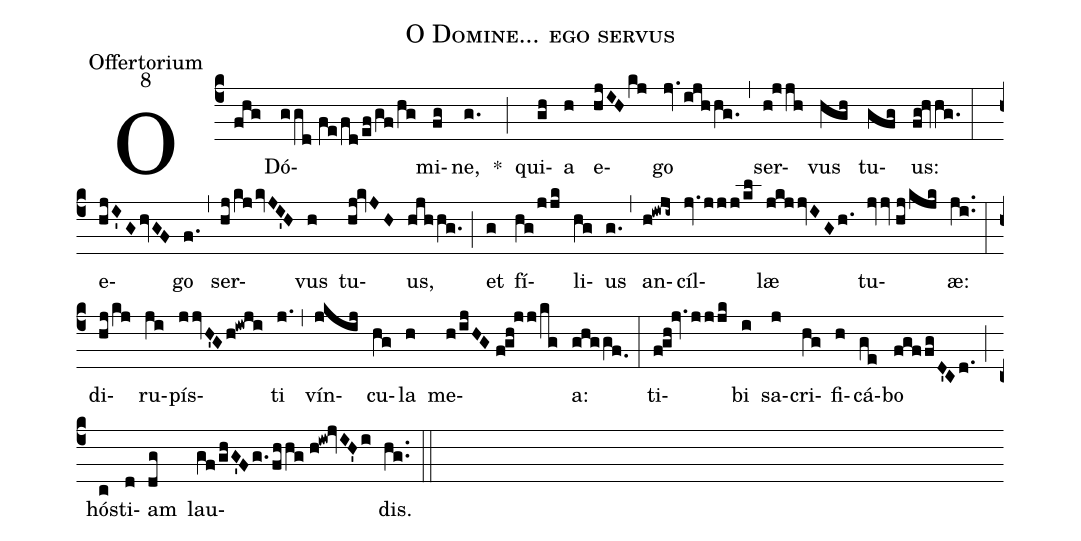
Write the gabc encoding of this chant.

name: O Domine... ego servus;
office-part: Offertorium;
mode: 8;
%%
(c4) O(fhg) Dó(ggd//fe/fd/ef/gf/hg)mi(fg)ne,(g.) *(;) qui(gh)a(h) e(hjIHkj)go(jv.ijhhg.) (,) ser(h!jjh)vus(hgh) tu(gfg)us:(fg!hvhg.) (:)
e(hjI'GhvGF)go(f.) (,) ser(hj/kjkvJI'H)vus(h) tu(hj!kvJH)us,(hjhhg.) (;) et(g) fí(hg/jjk)li(hg)us(g.) (,) an(h!iwji~)cíl(jv.jjj/kl)læ(jkjjvIGh.) tu(jvv//hj/kjk)æ:(ji..) (:)
di(hj/kj)ru(ji)pís(jjvH'Gh!iwji)ti(j.) (,) vín(jkij)cu(hg)la(h) me(h/ijHG//f!gh!jj/kg)a:(ghggf.0) (:)
ti(f!gh!jv.jjjk)bi(i) sa(j)cri(hg)fi(h)cá(ge)bo(fgffgD'Cd.) (;) hós(c)ti(d)am(dg) lau(gf/ghG'Fg./fhhg//h!iw!jvIH'i)dis.(hg..) (::)
